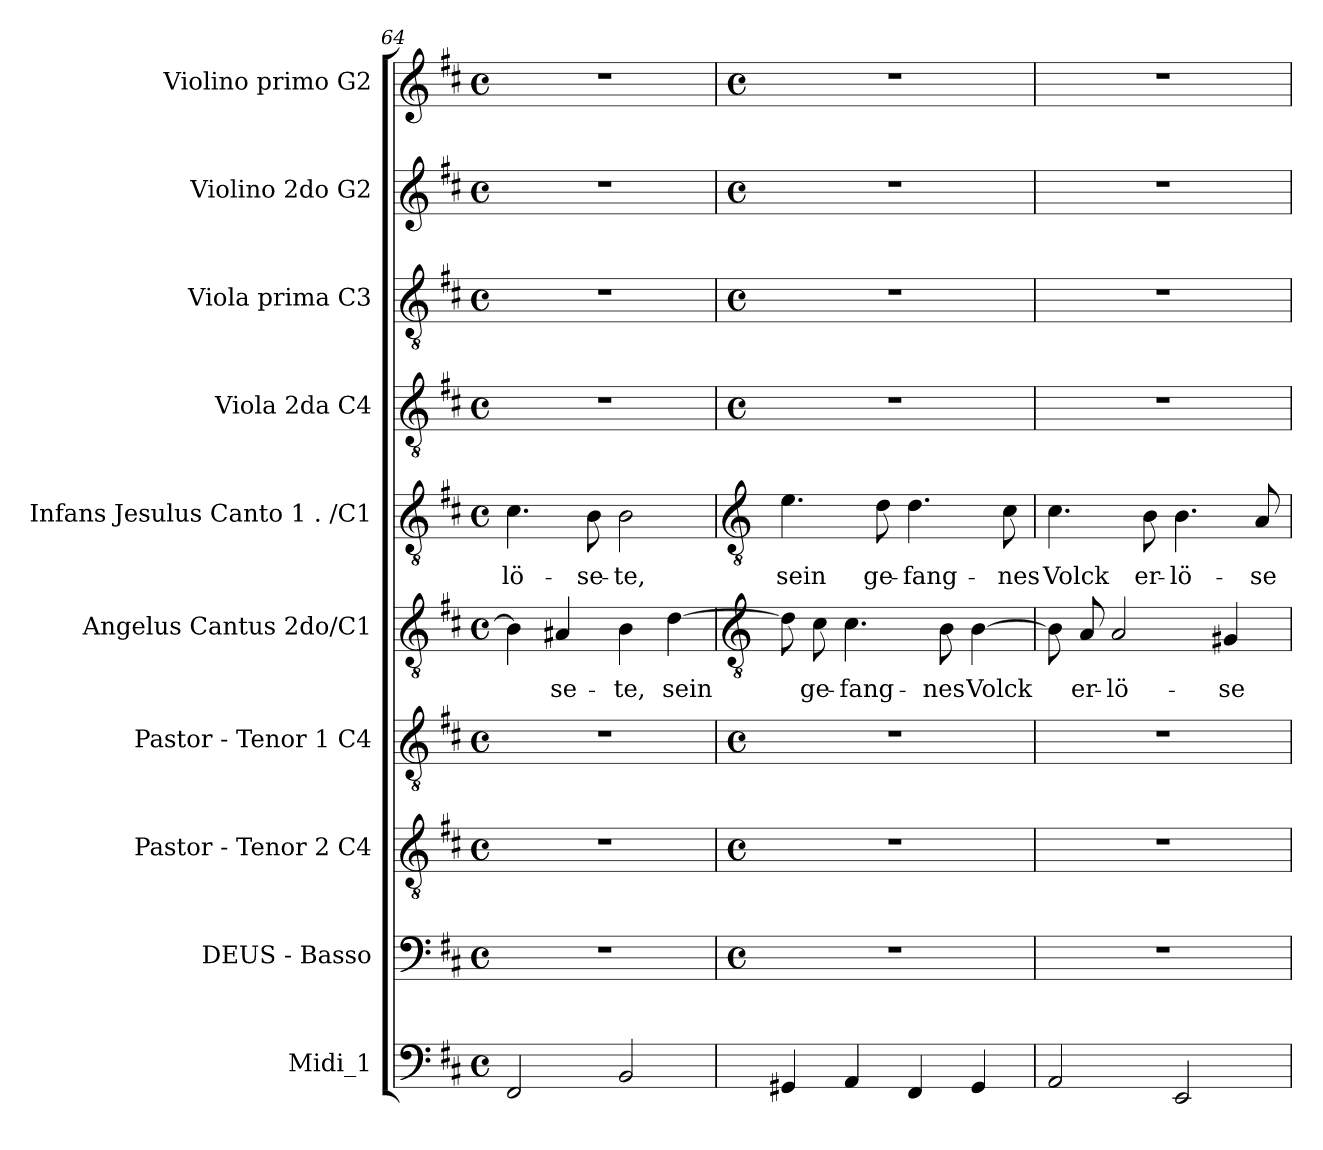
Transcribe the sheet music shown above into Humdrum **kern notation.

**kern	**kern	**kern	**kern	**kern	**text	**kern	**text	**kern	**kern	**kern	**kern
*part10	*part9	*part8	*part7	*part6	*part6	*part5	*part5	*part4	*part3	*part2	*part1
*staff10	*staff9	*staff8	*staff7	*staff6	*staff6	*staff5	*staff5	*staff4	*staff3	*staff2	*staff1
*I"Midi_1	*I"DEUS - Basso	*I"Pastor - Tenor 2  C4	*I"Pastor - Tenor 1  C4	*I"Angelus  Cantus 2do/C1	*	*I"Infans Jesulus  Canto 1 . /C1	*	*I"Viola 2da  C4	*I"Viola prima  C3	*I"Violino 2do  G2	*I"Violino primo  G2
*	*	*	*	*	*	*	*	*I'Vla	*I'Vla	*I'Vln	*I'Vln
*clefF4	*clefF4	*clefGv2	*clefGv2	*clefGv2	*	*clefGv2	*	*clefGv2	*clefGv2	*clefG2	*clefG2
*k[f#c#]	*k[f#c#]	*k[f#c#]	*k[f#c#]	*k[f#c#]	*	*k[f#c#]	*	*k[f#c#]	*k[f#c#]	*k[f#c#]	*k[f#c#]
*D:	*D:	*D:	*D:	*D:	*	*D:	*	*D:	*D:	*D:	*D:
*M4/4	*M4/4	*M4/4	*M4/4	*M4/4	*	*M4/4	*	*M4/4	*M4/4	*M4/4	*M4/4
*met(c)	*met(c)	*met(c)	*met(c)	*met(c)	*	*met(c)	*	*met(c)	*met(c)	*met(c)	*met(c)
=64	=64	=64	=64	=64	=64	=64	=64	=64	=64	=64	=64
!	!	!	!	!	!	!	!LO:LY:b	!	!	!	!
2FF#/	1r	1r	1r	4B\]	.	4.c#\	-lö-	1r	1r	1r	1r
!	!	!	!	!	!LO:LY:b	!	!	!	!	!	!
.	.	.	.	4A#X/	-se-	.	.	.	.	.	.
!	!	!	!	!	!	!	!LO:LY:b	!	!	!	!
.	.	.	.	.	.	8B\	-se-	.	.	.	.
!	!	!	!	!	!LO:LY:b	!	!LO:LY:b	!	!	!	!
2BB/	.	.	.	4B\	-te,	2B\	-te,	.	.	.	.
!	!	!	!	!	!LO:LY:b	!	!	!	!	!	!
.	.	.	.	[4d\	sein	.	.	.	.	.	.
!!LO:LB:g=z
=65	=65	=65	=65	=65	=65	=65	=65	=65	=65	=65	=65
*	*	*	*	*clefGv2	*	*clefGv2	*	*	*	*	*
*	*M4/4	*M4/4	*M4/4	*	*	*	*	*M4/4	*M4/4	*M4/4	*M4/4
*	*met(c)	*met(c)	*met(c)	*	*	*	*	*met(c)	*met(c)	*met(c)	*met(c)
!	!	!	!	!	!	!	!LO:LY:b	!	!	!	!
4GG#X/	1r	1r	1r	8d\]	.	4.e\	sein	1r	1r	1r	1r
!	!	!	!	!	!LO:LY:b	!	!	!	!	!	!
.	.	.	.	8c#\	ge-	.	.	.	.	.	.
!	!	!	!	!	!LO:LY:b	!	!	!	!	!	!
4AA/	.	.	.	4.c#\	-fang-	.	.	.	.	.	.
!	!	!	!	!	!	!	!LO:LY:b	!	!	!	!
.	.	.	.	.	.	8d\	ge-	.	.	.	.
!	!	!	!	!	!	!	!LO:LY:b	!	!	!	!
4FF#/	.	.	.	.	.	4.d\	-fang-	.	.	.	.
!	!	!	!	!	!LO:LY:b	!	!	!	!	!	!
.	.	.	.	8B\	-nes	.	.	.	.	.	.
!	!	!	!	!	!LO:LY:b	!	!	!	!	!	!
4GG#/	.	.	.	[4B\	Volck	.	.	.	.	.	.
!	!	!	!	!	!	!	!LO:LY:b	!	!	!	!
.	.	.	.	.	.	8c#\	-nes	.	.	.	.
=66	=66	=66	=66	=66	=66	=66	=66	=66	=66	=66	=66
!	!	!	!	!	!	!	!LO:LY:b	!	!	!	!
2AA/	1r	1r	1r	8B\]	.	4.c#\	Volck	1r	1r	1r	1r
!	!	!	!	!	!LO:LY:b	!	!	!	!	!	!
.	.	.	.	8A/	er-	.	.	.	.	.	.
!	!	!	!	!	!LO:LY:b	!	!	!	!	!	!
.	.	.	.	2A/	-lö-	.	.	.	.	.	.
!	!	!	!	!	!	!	!LO:LY:b	!	!	!	!
.	.	.	.	.	.	8B\	er-	.	.	.	.
!	!	!	!	!	!	!	!LO:LY:b	!	!	!	!
2EE/	.	.	.	.	.	4.B\	-lö-	.	.	.	.
!	!	!	!	!	!LO:LY:b	!	!	!	!	!	!
.	.	.	.	4G#X/	-se-	.	.	.	.	.	.
!	!	!	!	!	!	!	!LO:LY:b	!	!	!	!
.	.	.	.	.	.	8A/	-se-	.	.	.	.
=	=	=	=	=	=	=	=	=	=	=	=
*-	*-	*-	*-	*-	*-	*-	*-	*-	*-	*-	*-
